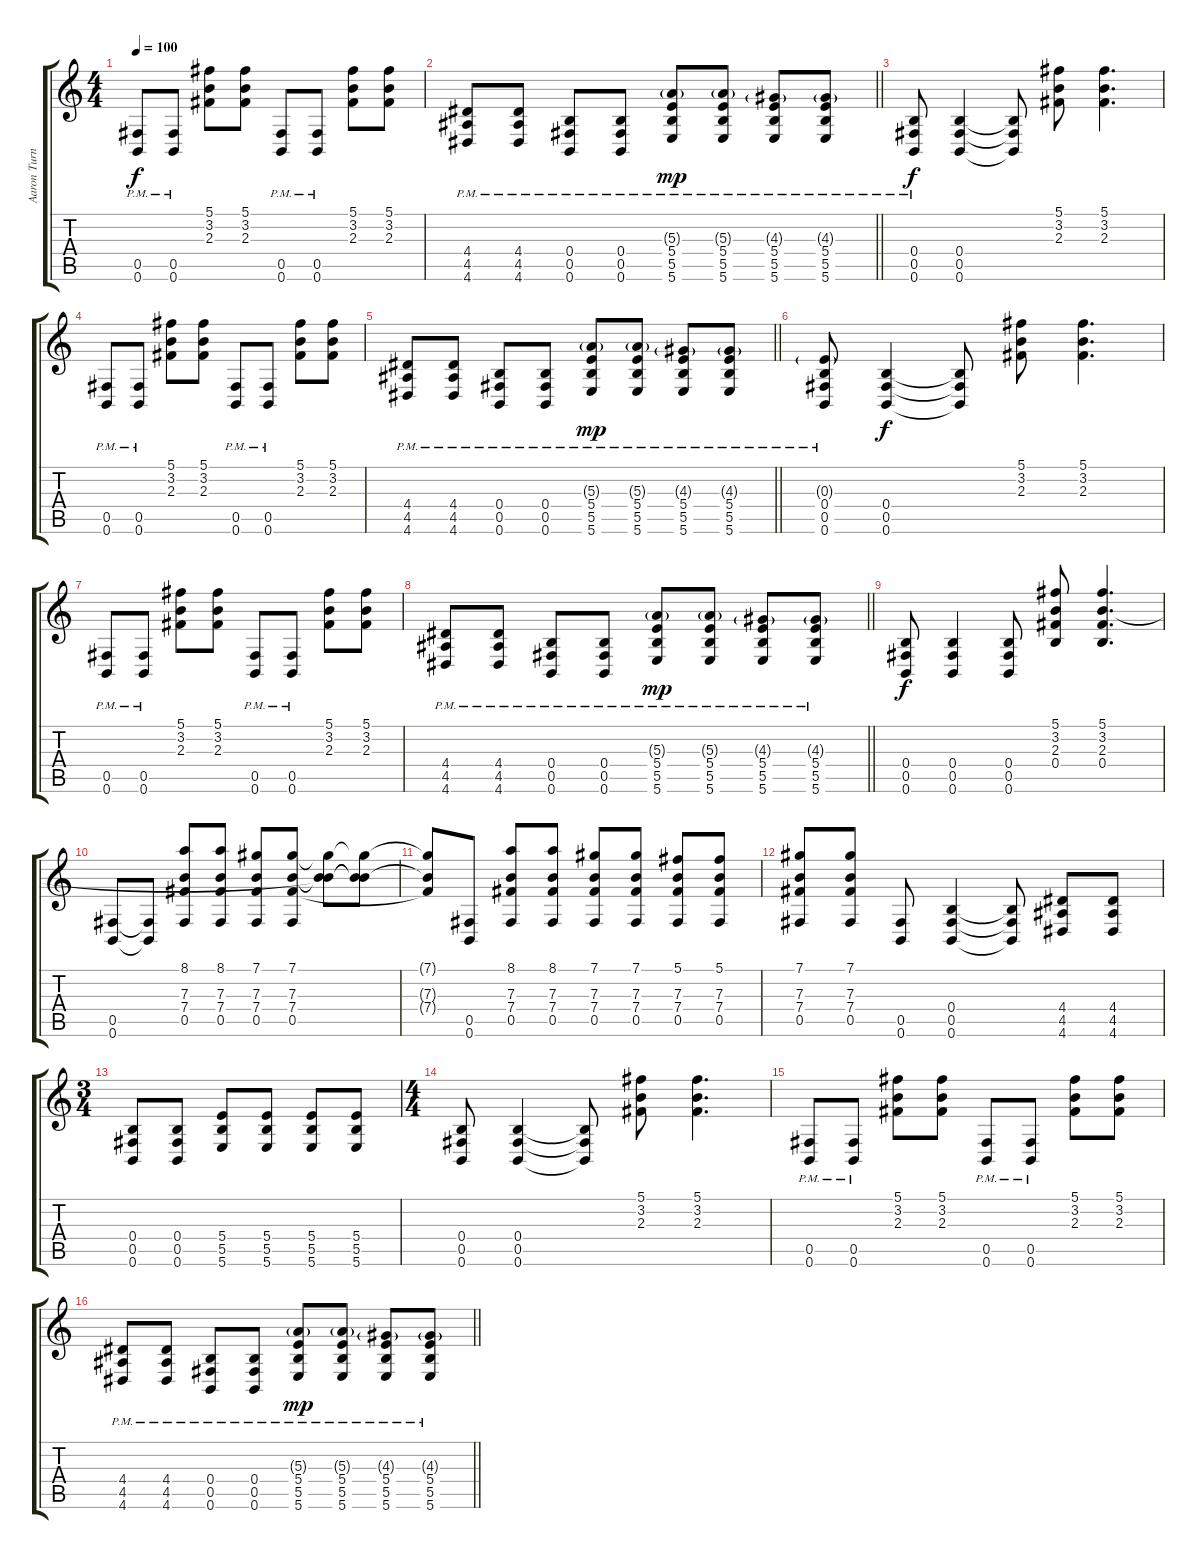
\track ("Aaron Turner" "Aaron Turn") {instrument distortionguitar}
\staff {score tabs}
\tuning (Db4 Ab3 E3 B2 Gb2 B1) {hide}
\ts (4 4)
\tempo 100
\clef g2
\ks c
(0.5{pm} 0.6{pm}).8{dy f} (0.5{pm} 0.6{pm}).8 (5.1 3.2 2.3).8 (5.1 3.2 2.3).8 (0.5{pm} 0.6{pm}).8 (0.5{pm} 0.6{pm}).8 (5.1 3.2 2.3).8 (5.1 3.2 2.3).8 |
\barLineRight lightlight
(4.4{pm} 4.5{pm} 4.6{pm}).8 (4.4{pm} 4.5{pm} 4.6{pm}).8 (0.4{pm} 0.5{pm} 0.6{pm}).8 (0.4{pm} 0.5{pm} 0.6{pm}).8 (5.3{g pm} 5.4{pm} 5.5{pm} 5.6{pm}).8{dy mp} (5.3{g pm} 5.4{pm} 5.5{pm} 5.6{pm}).8 (4.3{g pm} 5.4{pm} 5.5{pm} 5.6{pm}).8 (4.3{g pm} 5.4{pm} 5.5{pm} 5.6{pm}).8 |
(0.4{pm} 0.5{pm} 0.6{pm}).8{dy f} (0.4 0.5 0.6).4 (0.4{t} 0.5{t} 0.6{t}).8 (5.1 3.2 2.3).8 (5.1 3.2 2.3).4{d} |
(0.5{pm} 0.6{pm}).8 (0.5{pm} 0.6{pm}).8 (5.1 3.2 2.3).8 (5.1 3.2 2.3).8 (0.5{pm} 0.6{pm}).8 (0.5{pm} 0.6{pm}).8 (5.1 3.2 2.3).8 (5.1 3.2 2.3).8 |
\barLineRight lightlight
(4.4{pm} 4.5{pm} 4.6{pm}).8 (4.4{pm} 4.5{pm} 4.6{pm}).8 (0.4{pm} 0.5{pm} 0.6{pm}).8 (0.4{pm} 0.5{pm} 0.6{pm}).8 (5.3{g pm} 5.4{pm} 5.5{pm} 5.6{pm}).8{dy mp} (5.3{g pm} 5.4{pm} 5.5{pm} 5.6{pm}).8 (4.3{g pm} 5.4{pm} 5.5{pm} 5.6{pm}).8 (4.3{g pm} 5.4{pm} 5.5{pm} 5.6{pm}).8 |
(0.3{g} 0.4{pm} 0.5{pm} 0.6{pm}).8 (0.4 0.5 0.6).4{dy f} (0.4{t} 0.5{t} 0.6{t}).8 (5.1 3.2 2.3).8 (5.1 3.2 2.3).4{d} |
(0.5{pm} 0.6{pm}).8 (0.5{pm} 0.6{pm}).8 (5.1 3.2 2.3).8 (5.1 3.2 2.3).8 (0.5{pm} 0.6{pm}).8 (0.5{pm} 0.6{pm}).8 (5.1 3.2 2.3).8 (5.1 3.2 2.3).8 |
\barLineRight lightlight
(4.4{pm} 4.5{pm} 4.6{pm}).8 (4.4{pm} 4.5{pm} 4.6{pm}).8 (0.4{pm} 0.5{pm} 0.6{pm}).8 (0.4{pm} 0.5{pm} 0.6{pm}).8 (5.3{g pm} 5.4{pm} 5.5{pm} 5.6{pm}).8{dy mp} (5.3{g pm} 5.4{pm} 5.5{pm} 5.6{pm}).8 (4.3{g pm} 5.4{pm} 5.5{pm} 5.6{pm}).8 (4.3{g pm} 5.4{pm} 5.5{pm} 5.6{pm}).8 |
(0.4 0.5 0.6).8{dy f} (0.4 0.5 0.6).4 (0.4 0.5 0.6).8 (5.1 3.2 2.3 0.4).8 (5.1 3.2 2.3 0.4).4{d} |
(0.5 0.6).8 (0.5{t} 0.6{t}).8 (8.1 7.3 7.4 0.5).8 (8.1 7.3 7.4 0.5).8 (7.1 7.3 7.4 0.5).8 (7.1 7.3 7.4 0.5).8 (7.1{t} 3.2{t} 7.3{t}).8 (7.1{t} 3.2{t} 7.3{t}).8 |
(7.1{t} 7.3{t} 7.4{t}).8 (0.5 0.6).8 (8.1 7.3 7.4 0.5).8 (8.1 7.3 7.4 0.5).8 (7.1 7.3 7.4 0.5).8 (7.1 7.3 7.4 0.5).8 (5.1 7.3 7.4 0.5).8 (5.1 7.3 7.4 0.5).8 |
(7.1 7.3 7.4 0.5).8 (7.1 7.3 7.4 0.5).8 (0.5 0.6).8 (0.4 0.5 0.6).4 (0.4{t} 0.5{t} 0.6{t}).8 (4.4 4.5 4.6).8 (4.4 4.5 4.6).8 |
\ts (3 4)
(0.4 0.5 0.6).8 (0.4 0.5 0.6).8 (5.4 5.5 5.6).8 (5.4 5.5 5.6).8 (5.4 5.5 5.6).8 (5.4 5.5 5.6).8 |
\ts (4 4)
(0.4 0.5 0.6).8 (0.4 0.5 0.6).4 (0.4{t} 0.5{t} 0.6{t}).8 (5.1 3.2 2.3).8 (5.1 3.2 2.3).4{d} |
(0.5{pm} 0.6{pm}).8 (0.5{pm} 0.6{pm}).8 (5.1 3.2 2.3).8 (5.1 3.2 2.3).8 (0.5{pm} 0.6{pm}).8 (0.5{pm} 0.6{pm}).8 (5.1 3.2 2.3).8 (5.1 3.2 2.3).8 |
\barLineRight lightlight
(4.4{pm} 4.5{pm} 4.6{pm}).8 (4.4{pm} 4.5{pm} 4.6{pm}).8 (0.4{pm} 0.5{pm} 0.6{pm}).8 (0.4{pm} 0.5{pm} 0.6{pm}).8 (5.3{g pm} 5.4{pm} 5.5{pm} 5.6{pm}).8{dy mp} (5.3{g pm} 5.4{pm} 5.5{pm} 5.6{pm}).8 (4.3{g pm} 5.4{pm} 5.5{pm} 5.6{pm}).8 (4.3{g pm} 5.4{pm} 5.5{pm} 5.6{pm}).8
